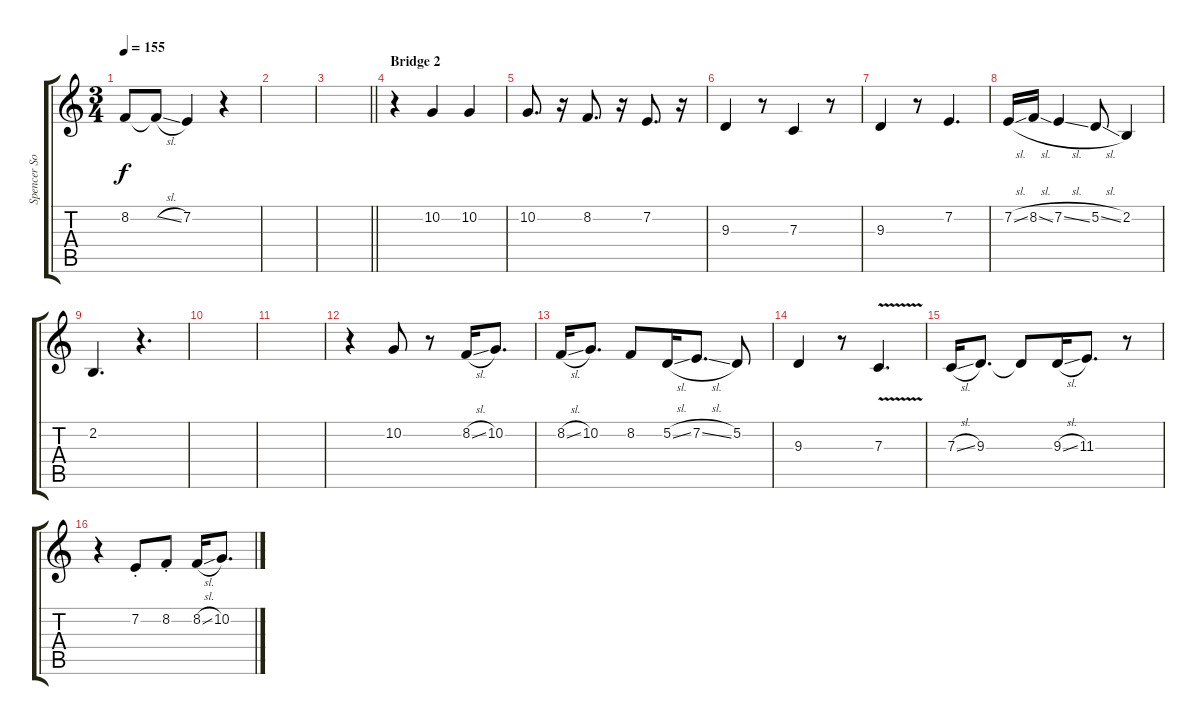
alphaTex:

\track ("Spencer Sotelo - Vocals" "Spencer So") {instrument flute}
\staff {score tabs}
\tuning (D4 A3 F3 C3 G2 C2) {hide}
\ts (3 4)
\tempo 155
\clef g2
\ks c
8.2.8{dy f} 8.2{sl t}.8 7.2.4 r.4 |
|
\barLineRight lightlight
|
\section ("" "Bridge 2")
r.4 10.2.4 10.2.4 |
10.2.8{d} r.16 8.2.8{d} r.16 7.2.8{d} r.16 |
9.3.4 r.8 7.3.4 r.8 |
9.3.4 r.8 7.2.4{d} |
7.2{sl}.16 8.2{sl}.16 7.2{sl}.4 5.2{sl}.8 2.2.4 |
2.2.4{d} r.4{d} |
|
|
r.4 10.2.8 r.8 8.2{sl}.16 10.2.8{d} |
8.2{sl}.16 10.2.8{d} 8.2.8 5.2{sl}.16 7.2{sl}.8{d} 5.2.8 |
9.3.4 r.8 7.3{v}.4{d} |
7.3{sl}.16 9.3.8{d} 9.3{t}.8 9.3{sl}.16 11.3.8{d} r.8 |
r.4 7.2{st}.8 8.2{st}.8 8.2{sl}.16 10.2.8{d}
